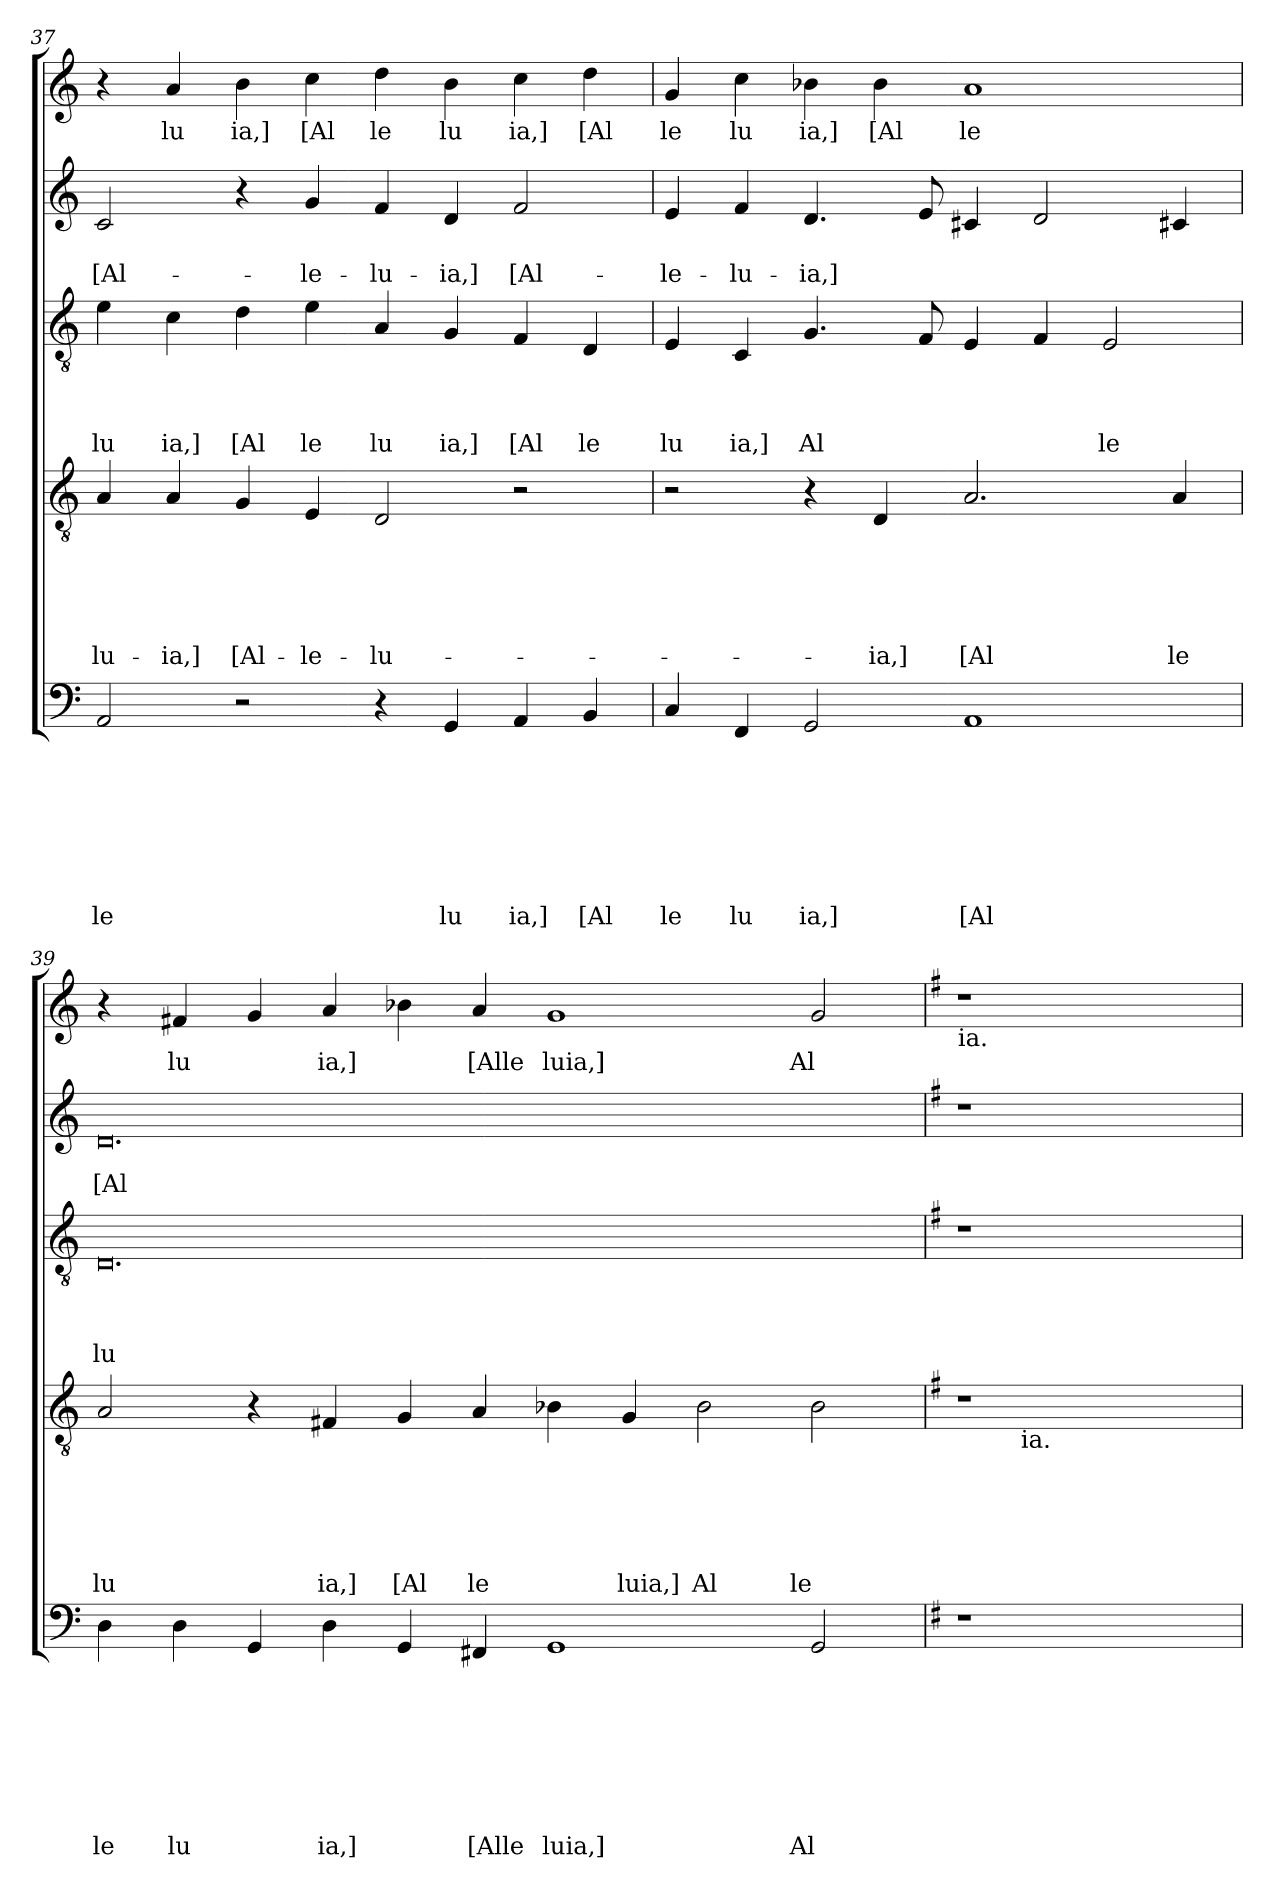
**kern	**text	**text	**text	**text	**text	**text	**text	**text	**kern	**text	**text	**text	**text	**text	**text	**kern	**text	**text	**text	**text	**kern	**text	**text	**kern	**text
*part5	*part5	*part5	*part5	*part5	*part5	*part5	*part5	*part5	*part4	*part4	*part4	*part4	*part4	*part4	*part4	*part3	*part3	*part3	*part3	*part3	*part2	*part2	*part2	*part1	*part1
*staff5	*staff5	*staff5	*staff5	*staff5	*staff5	*staff5	*staff5	*staff5	*staff4	*staff4	*staff4	*staff4	*staff4	*staff4	*staff4	*staff3	*staff3	*staff3	*staff3	*staff3	*staff2	*staff2	*staff2	*staff1	*staff1
*clefF4	*	*	*	*	*	*	*	*	*clefGv2	*	*	*	*	*	*	*clefGv2	*	*	*	*	*clefG2	*	*	*clefG2	*
*k[]	*	*	*	*	*	*	*	*	*k[]	*	*	*	*	*	*	*k[]	*	*	*	*	*k[]	*	*	*k[]	*
*C:	*	*	*	*	*	*	*	*	*C:	*	*	*	*	*	*	*C:	*	*	*	*	*C:	*	*	*C:	*
=37	=37	=37	=37	=37	=37	=37	=37	=37	=37	=37	=37	=37	=37	=37	=37	=37	=37	=37	=37	=37	=37	=37	=37	=37	=37
!	!	!	!	!	!	!	!	!LO:LY:b	!	!	!	!	!	!	!LO:LY:b	!	!	!	!	!LO:LY:b	!	!	!LO:LY:b	!	!
2AA/	.	.	.	.	.	.	.	le	4A/	.	.	.	.	.	-lu-	4e\	.	.	.	lu	2c/	.	[Al-	4r	.
!	!	!	!	!	!	!	!	!	!	!	!	!	!	!	!LO:LY:b	!	!	!	!	!LO:LY:b	!	!	!	!	!LO:LY:b
.	.	.	.	.	.	.	.	.	4A/	.	.	.	.	.	-ia,]	4c\	.	.	.	ia,]	.	.	.	4a/	lu
!	!	!	!	!	!	!	!	!	!	!	!	!	!	!	!LO:LY:b	!	!	!	!	!LO:LY:b	!	!	!	!	!LO:LY:b
2r	.	.	.	.	.	.	.	.	4G/	.	.	.	.	.	[Al-	4d\	.	.	.	[Al	4r	.	.	4b\	ia,]
!	!	!	!	!	!	!	!	!	!	!	!	!	!	!	!LO:LY:b	!	!	!	!	!LO:LY:b	!	!	!LO:LY:b	!	!LO:LY:b
.	.	.	.	.	.	.	.	.	4E/	.	.	.	.	.	-le-	4e\	.	.	.	le	4g/	.	-le-	4cc\	[Al
!	!	!	!	!	!	!	!	!	!	!	!	!	!	!	!LO:LY:b	!	!	!	!	!LO:LY:b	!	!	!LO:LY:b	!	!LO:LY:b
4r	.	.	.	.	.	.	.	.	2D/	.	.	.	.	.	-lu-	4A/	.	.	.	lu	4f/	.	-lu-	4dd\	le
!	!	!	!	!	!	!	!	!LO:LY:b	!	!	!	!	!	!	!	!	!	!	!	!LO:LY:b	!	!	!LO:LY:b	!	!LO:LY:b
4GG/	.	.	.	.	.	.	.	lu	.	.	.	.	.	.	.	4G/	.	.	.	ia,]	4d/	.	-ia,]	4b\	lu
!	!	!	!	!	!	!	!	!LO:LY:b	!	!	!	!	!	!	!	!	!	!	!	!LO:LY:b	!	!	!LO:LY:b	!	!LO:LY:b
4AA/	.	.	.	.	.	.	.	ia,]	2r	.	.	.	.	.	.	4F/	.	.	.	[Al	2f/	.	[Al-	4cc\	ia,]
!	!	!	!	!	!	!	!	!LO:LY:b	!	!	!	!	!	!	!	!	!	!	!	!LO:LY:b	!	!	!	!	!LO:LY:b
4BB/	.	.	.	.	.	.	.	[Al	.	.	.	.	.	.	.	4D/	.	.	.	le	.	.	.	4dd\	[Al
!!LO:LB:g=z
=38	=38	=38	=38	=38	=38	=38	=38	=38	=38	=38	=38	=38	=38	=38	=38	=38	=38	=38	=38	=38	=38	=38	=38	=38	=38
!	!	!	!	!	!	!	!	!LO:LY:b	!	!	!	!	!	!	!	!	!	!	!	!LO:LY:b	!	!	!LO:LY:b	!	!LO:LY:b
4C/	.	.	.	.	.	.	.	le	2r	.	.	.	.	.	.	4E/	.	.	.	lu	4e/	.	-le-	4g/	le
!	!	!	!	!	!	!	!	!LO:LY:b	!	!	!	!	!	!	!	!	!	!	!	!LO:LY:b	!	!	!LO:LY:b	!	!LO:LY:b
4FF/	.	.	.	.	.	.	.	lu	.	.	.	.	.	.	.	4C/	.	.	.	ia,]	4f/	.	-lu-	4cc\	lu
!	!	!	!	!	!	!	!	!LO:LY:b	!	!	!	!	!	!	!	!	!	!	!	!LO:LY:b	!	!	!LO:LY:b	!	!LO:LY:b
2GG/	.	.	.	.	.	.	.	ia,]	4r	.	.	.	.	.	.	4.G/	.	.	.	Al	4.d/	.	-ia,]	4b-X\	ia,]
!	!	!	!	!	!	!	!	!	!	!	!	!	!	!	!LO:LY:b	!	!	!	!	!	!	!	!	!	!LO:LY:b
.	.	.	.	.	.	.	.	.	4D/	.	.	.	.	.	-ia,]	.	.	.	.	.	.	.	.	4b-\	[Al
.	.	.	.	.	.	.	.	.	.	.	.	.	.	.	.	8F/	.	.	.	.	8e/	.	.	.	.
!	!	!	!	!	!	!	!	!LO:LY:b	!	!	!	!	!	!	!LO:LY:b	!	!	!	!	!	!	!	!	!	!LO:LY:b
1AA	.	.	.	.	.	.	.	[Al	2.A/	.	.	.	.	.	[Al	4E/	.	.	.	.	4c#X/	.	.	1a	le
.	.	.	.	.	.	.	.	.	.	.	.	.	.	.	.	4F/	.	.	.	.	2d/	.	.	.	.
!	!	!	!	!	!	!	!	!	!	!	!	!	!	!	!	!	!	!	!	!LO:LY:b	!	!	!	!	!
.	.	.	.	.	.	.	.	.	.	.	.	.	.	.	.	2E/	.	.	.	le	.	.	.	.	.
!	!	!	!	!	!	!	!	!	!	!	!	!	!	!	!LO:LY:b	!	!	!	!	!	!	!	!	!	!
.	.	.	.	.	.	.	.	.	4A/	.	.	.	.	.	le	.	.	.	.	.	4c#X/	.	.	.	.
=39	=39	=39	=39	=39	=39	=39	=39	=39	=39	=39	=39	=39	=39	=39	=39	=39	=39	=39	=39	=39	=39	=39	=39	=39	=39
!	!	!	!	!	!	!	!	!LO:LY:b	!	!	!	!	!	!	!LO:LY:b	!	!	!	!	!LO:LY:b	!	!	!LO:LY:b	!	!
4D\	.	.	.	.	.	.	.	le	2A/	.	.	.	.	.	lu	0.D	.	.	.	lu	0.d	.	[Al-	4r	.
!	!	!	!	!	!	!	!	!LO:LY:b	!	!	!	!	!	!	!	!	!	!	!	!	!	!	!	!	!LO:LY:b
4D\	.	.	.	.	.	.	.	lu	.	.	.	.	.	.	.	.	.	.	.	.	.	.	.	4f#X/	lu
4GG/	.	.	.	.	.	.	.	.	4r	.	.	.	.	.	.	.	.	.	.	.	.	.	.	4g/	.
!	!	!	!	!	!	!	!	!LO:LY:b	!	!	!	!	!	!	!LO:LY:b	!	!	!	!	!	!	!	!	!	!LO:LY:b
4D\	.	.	.	.	.	.	.	ia,]	4F#X/	.	.	.	.	.	ia,]	.	.	.	.	.	.	.	.	4a/	ia,]
!	!	!	!	!	!	!	!	!	!	!	!	!	!	!	!LO:LY:b	!	!	!	!	!	!	!	!	!	!
4GG/	.	.	.	.	.	.	.	.	4G/	.	.	.	.	.	[Al	.	.	.	.	.	.	.	.	4b-X\	.
!	!	!	!	!	!	!	!	!LO:LY:b	!	!	!	!	!	!	!LO:LY:b	!	!	!	!	!	!	!	!	!	!LO:LY:b
4FF#X/	.	.	.	.	.	.	.	[Alle	4A/	.	.	.	.	.	le	.	.	.	.	.	.	.	.	4a/	[Alle
!	!	!	!	!	!	!	!	!LO:LY:b	!	!	!	!	!	!	!	!	!	!	!	!	!	!	!	!	!LO:LY:b
1GG	.	.	.	.	.	.	.	luia,]	4B-X\	.	.	.	.	.	.	.	.	.	.	.	.	.	.	1g	luia,]
!	!	!	!	!	!	!	!	!	!	!	!	!	!	!	!LO:LY:b	!	!	!	!	!	!	!	!	!	!
.	.	.	.	.	.	.	.	.	4G/	.	.	.	.	.	luia,]	.	.	.	.	.	.	.	.	.	.
!	!	!	!	!	!	!	!	!	!	!	!	!	!	!	!LO:LY:b	!	!	!	!	!	!	!	!	!	!
.	.	.	.	.	.	.	.	.	2B-\	.	.	.	.	.	Al	.	.	.	.	.	.	.	.	.	.
!	!	!	!	!	!	!	!	!LO:LY:b	!	!	!	!	!	!	!LO:LY:b	!	!	!	!	!	!	!	!	!	!LO:LY:b
2GG/	.	.	.	.	.	.	.	Al	2B-\	.	.	.	.	.	le	.	.	.	.	.	.	.	.	2g/	Al
=40	=40	=40	=40	=40	=40	=40	=40	=40	=40	=40	=40	=40	=40	=40	=40	=40	=40	=40	=40	=40	=40	=40	=40	=40	=40
*k[f#]	*	*	*	*	*	*	*	*	*k[f#]	*	*	*	*	*	*	*k[f#]	*	*	*	*	*k[f#]	*	*	*k[f#]	*
*G:	*	*	*	*	*	*	*	*	*G:	*	*	*	*	*	*	*G:	*	*	*	*	*G:	*	*	*G:	*
!	!	!	!	!	!	!	!	!	!	!	!	!	!	!	!	!	!	!	!	!	!	!	!	!LO:TX:b:t=ia.	!
*	*	*	*	*	*	*	*	*	*^	*	*	*	*	*	*	*	*	*	*	*	*	*	*	*	*
1r	.	.	.	.	.	.	.	.	1r	8.ryy	.	.	.	.	.	.	1r	.	.	.	.	1r	.	.	1r	.
!	!	!	!	!	!	!	!	!	!	!LO:TX:b:t=ia.	!	!	!	!	!	!	!	!	!	!	!	!	!	!	!	!
.	.	.	.	.	.	.	.	.	.	2ryy	.	.	.	.	.	.	.	.	.	.	.	.	.	.	.	.
.	.	.	.	.	.	.	.	.	.	4ryy	.	.	.	.	.	.	.	.	.	.	.	.	.	.	.	.
.	.	.	.	.	.	.	.	.	.	16ryy	.	.	.	.	.	.	.	.	.	.	.	.	.	.	.	.
*	*	*	*	*	*	*	*	*	*v	*v	*	*	*	*	*	*	*	*	*	*	*	*	*	*	*	*
=	=	=	=	=	=	=	=	=	=	=	=	=	=	=	=	=	=	=	=	=	=	=	=	=	=
*-	*-	*-	*-	*-	*-	*-	*-	*-	*-	*-	*-	*-	*-	*-	*-	*-	*-	*-	*-	*-	*-	*-	*-	*-	*-
